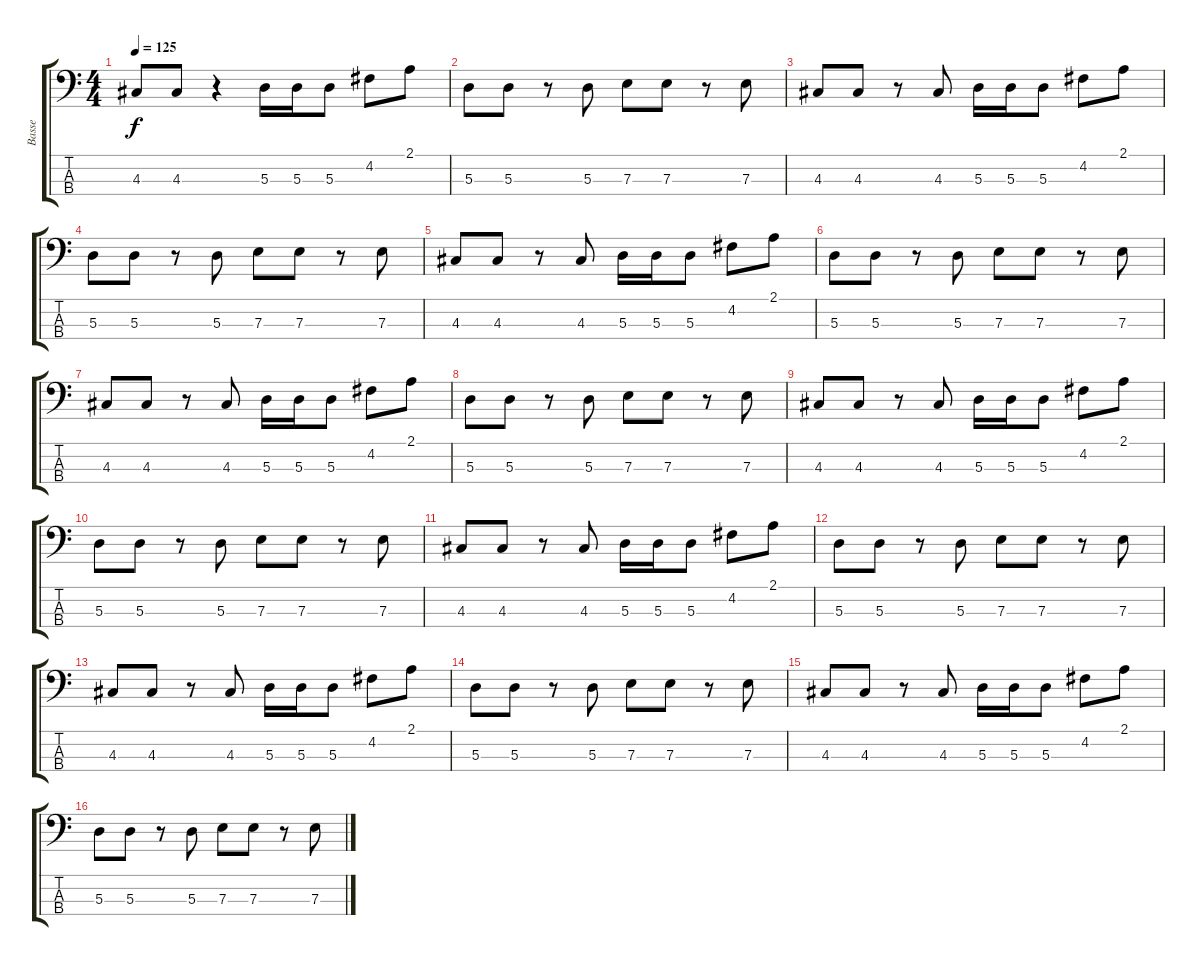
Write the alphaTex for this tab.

\track ("Basse" "Basse") {instrument electricbassfinger}
\staff {score tabs}
\tuning (G2 D2 A1 E1) {hide}
\ts (4 4)
\tempo 125
\clef f4
\ks c
4.3.8{dy f} 4.3.8 r.4 5.3.16 5.3.16 5.3.8 4.2.8 2.1.8 |
5.3.8 5.3.8 r.8 5.3.8 7.3.8 7.3.8 r.8 7.3.8 |
4.3.8 4.3.8 r.8 4.3.8 5.3.16 5.3.16 5.3.8 4.2.8 2.1.8 |
5.3.8 5.3.8 r.8 5.3.8 7.3.8 7.3.8 r.8 7.3.8 |
4.3.8 4.3.8 r.8 4.3.8 5.3.16 5.3.16 5.3.8 4.2.8 2.1.8 |
5.3.8 5.3.8 r.8 5.3.8 7.3.8 7.3.8 r.8 7.3.8 |
4.3.8 4.3.8 r.8 4.3.8 5.3.16 5.3.16 5.3.8 4.2.8 2.1.8 |
5.3.8 5.3.8 r.8 5.3.8 7.3.8 7.3.8 r.8 7.3.8 |
4.3.8 4.3.8 r.8 4.3.8 5.3.16 5.3.16 5.3.8 4.2.8 2.1.8 |
5.3.8 5.3.8 r.8 5.3.8 7.3.8 7.3.8 r.8 7.3.8 |
4.3.8 4.3.8 r.8 4.3.8 5.3.16 5.3.16 5.3.8 4.2.8 2.1.8 |
5.3.8 5.3.8 r.8 5.3.8 7.3.8 7.3.8 r.8 7.3.8 |
4.3.8 4.3.8 r.8 4.3.8 5.3.16 5.3.16 5.3.8 4.2.8 2.1.8 |
5.3.8 5.3.8 r.8 5.3.8 7.3.8 7.3.8 r.8 7.3.8 |
4.3.8 4.3.8 r.8 4.3.8 5.3.16 5.3.16 5.3.8 4.2.8 2.1.8 |
5.3.8 5.3.8 r.8 5.3.8 7.3.8 7.3.8 r.8 7.3.8
